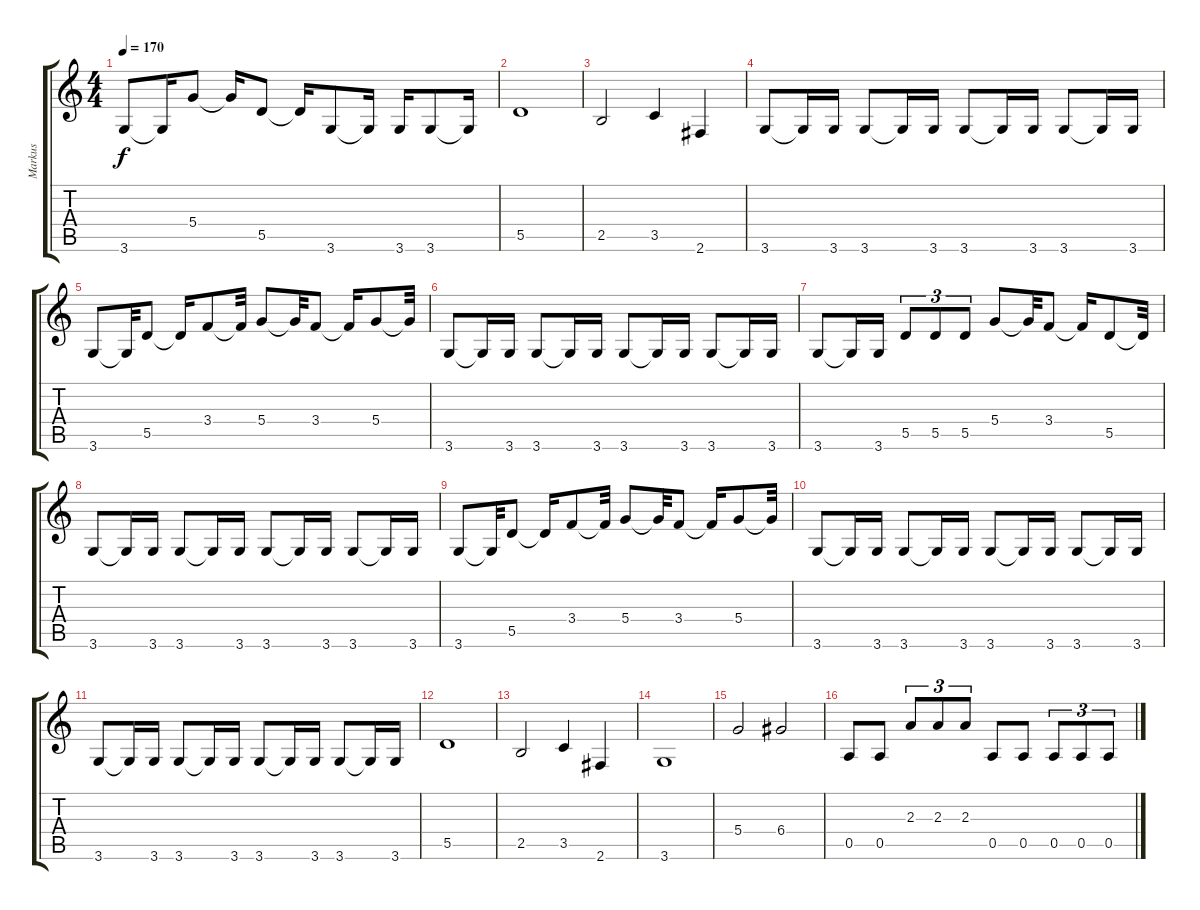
\track ("Markus" "Markus") {instrument electricbasspick}
\staff {score tabs}
\tuning (E4 B3 G3 D3 A2 E2) {hide}
\ts (4 4)
\tempo 170
\clef g2
\ks c
3.6.8{dy f} 3.6{t}.16 5.4.8 5.4{t}.16 5.5.8 5.5{t}.16 3.6.8 3.6{t}.16 3.6.16 3.6.8 3.6{t}.16 |
5.5.1 |
2.5.2 3.5.4 2.6.4 |
3.6.8 3.6{t}.16 3.6.16 3.6.8 3.6{t}.16 3.6.16 3.6.8 3.6{t}.16 3.6.16 3.6.8 3.6{t}.16 3.6.16 |
3.6.8 3.6{t}.32 5.5.8 5.5{t}.16 3.4.8 3.4{t}.32 5.4.8 5.4{t}.32 3.4.8 3.4{t}.16 5.4.8 5.4{t}.32 |
3.6.8 3.6{t}.16 3.6.16 3.6.8 3.6{t}.16 3.6.16 3.6.8 3.6{t}.16 3.6.16 3.6.8 3.6{t}.16 3.6.16 |
3.6.8 3.6{t}.16 3.6.16 5.5.8{tu (3 2)} 5.5.8{tu (3 2)} 5.5.8{tu (3 2)} 5.4.8 5.4{t}.32 3.4.8 3.4{t}.16 5.5.8 5.5{t}.32 |
3.6.8 3.6{t}.16 3.6.16 3.6.8 3.6{t}.16 3.6.16 3.6.8 3.6{t}.16 3.6.16 3.6.8 3.6{t}.16 3.6.16 |
3.6.8 3.6{t}.32 5.5.8 5.5{t}.16 3.4.8 3.4{t}.32 5.4.8 5.4{t}.32 3.4.8 3.4{t}.16 5.4.8 5.4{t}.32 |
3.6.8 3.6{t}.16 3.6.16 3.6.8 3.6{t}.16 3.6.16 3.6.8 3.6{t}.16 3.6.16 3.6.8 3.6{t}.16 3.6.16 |
3.6.8 3.6{t}.16 3.6.16 3.6.8 3.6{t}.16 3.6.16 3.6.8 3.6{t}.16 3.6.16 3.6.8 3.6{t}.16 3.6.16 |
5.5.1 |
2.5.2 3.5.4 2.6.4 |
3.6.1 |
5.4.2 6.4.2 |
0.5.8 0.5.8 2.3.8{tu (3 2)} 2.3.8{tu (3 2)} 2.3.8{tu (3 2)} 0.5.8 0.5.8 0.5.8{tu (3 2)} 0.5.8{tu (3 2)} 0.5.8{tu (3 2)}
